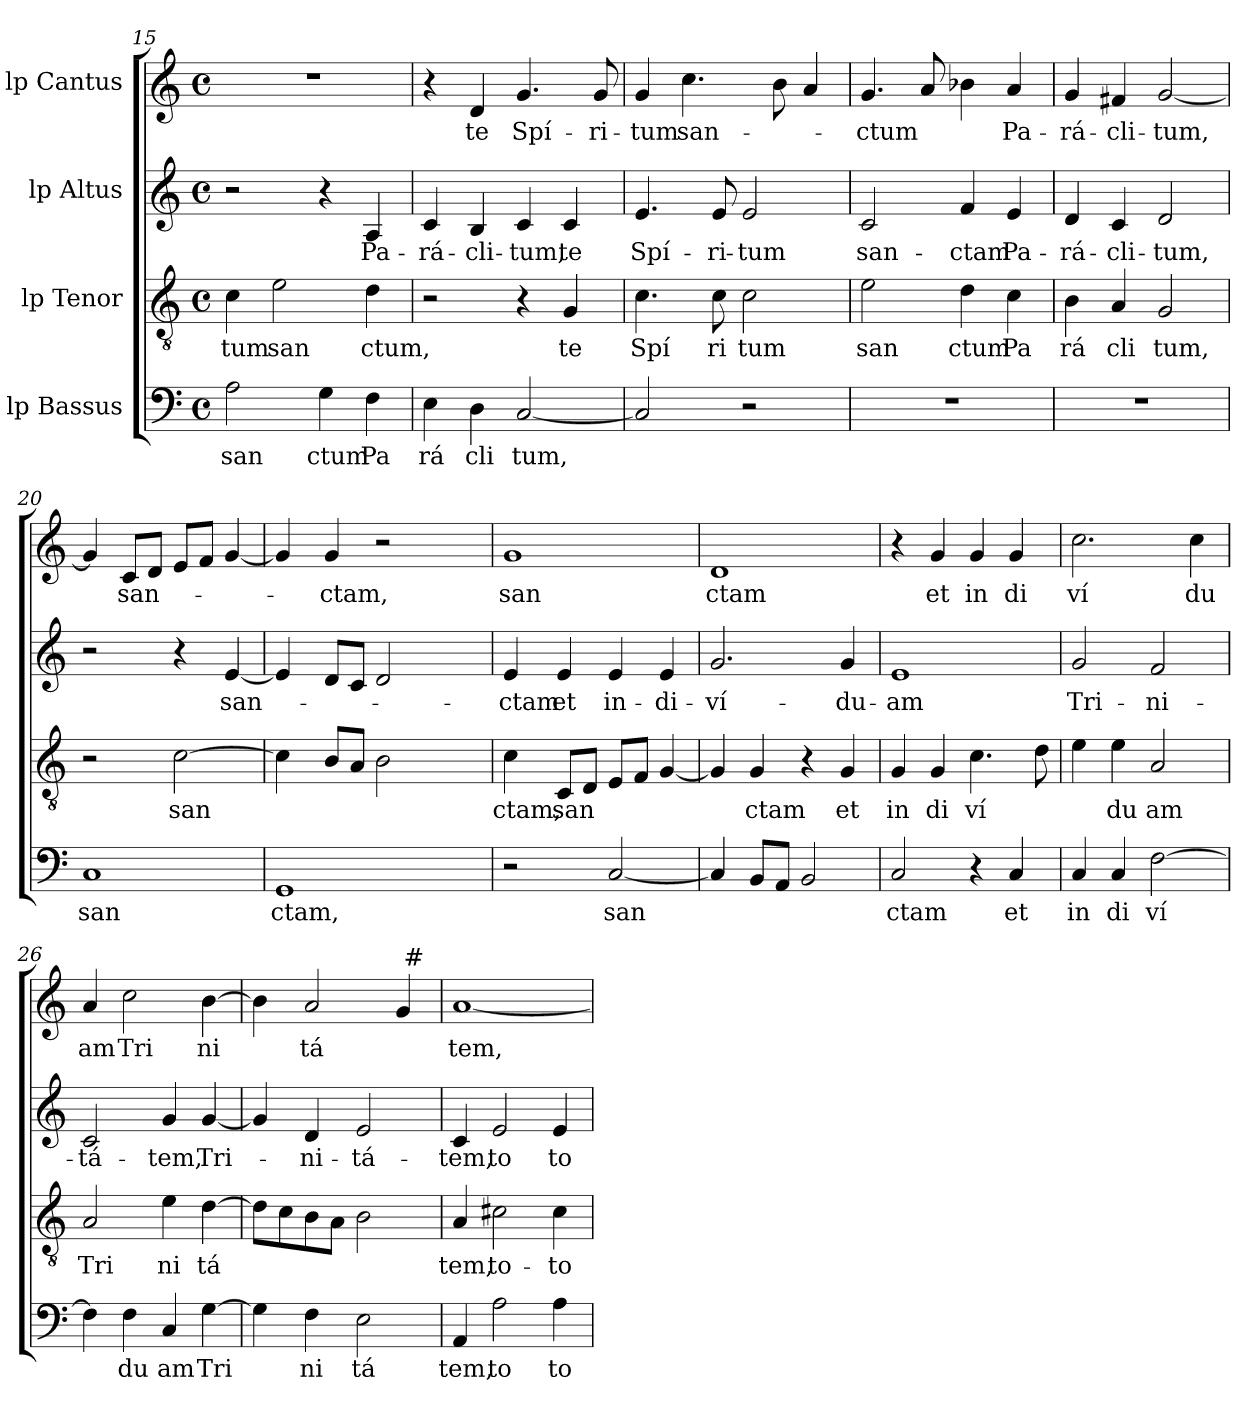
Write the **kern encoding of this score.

**kern	**text	**kern	**text	**kern	**text	**kern	**text
*part4	*part4	*part3	*part3	*part2	*part2	*part1	*part1
*staff4	*staff4	*staff3	*staff3	*staff2	*staff2	*staff1	*staff1
*I"lp Bassus	*	*I"lp Tenor	*	*I"lp Altus	*	*I"lp Cantus	*
*clefF4	*	*clefGv2	*	*clefG2	*	*clefG2	*
*M4/4	*	*M4/4	*	*M4/4	*	*M4/4	*
*met(c)	*	*met(c)	*	*met(c)	*	*met(c)	*
=15	=15	=15	=15	=15	=15	=15	=15
!	!LO:LY:b:cj	!	!LO:LY:b:cj	!	!	!	!
2A\	san	4c\	tum	2r	.	1r	.
!	!	!	!LO:LY:b:cj	!	!	!	!
.	.	2e\	san	.	.	.	.
!	!LO:LY:b:cj	!	!	!	!	!	!
4G\	ctum	.	.	4r	.	.	.
!	!LO:LY:b:cj	!	!LO:LY:b:cj	!	!LO:LY:b:cj	!	!
4F\	Pa	4d\	ctum,	4A/	Pa-	.	.
=16	=16	=16	=16	=16	=16	=16	=16
!	!LO:LY:b:cj	!	!	!	!LO:LY:b:cj	!	!
4E\	rá	2r	.	4c/	-rá-	4r	.
!	!LO:LY:b:cj	!	!	!	!LO:LY:b:cj	!	!LO:LY:b:cj
4D\	cli	.	.	4B/	-cli-	4d/	te
!	!LO:LY:b:cj	!	!	!	!LO:LY:b:cj	!	!LO:LY:b:cj
[<2C/	tum,	4r	.	4c/	-tum,	4.g/	Spí-
!	!	!	!LO:LY:b:cj	!	!LO:LY:b:cj	!	!
.	.	4G/	te	4c/	te	.	.
!	!	!	!	!	!	!	!LO:LY:b:cj
.	.	.	.	.	.	8g/	-ri-
=17	=17	=17	=17	=17	=17	=17	=17
!	!	!	!LO:LY:b:cj	!	!LO:LY:b:cj	!	!LO:LY:b:cj
2C/]	.	4.c\	Spí	4.e/	Spí-	4g/	-tum
!	!	!	!	!	!	!	!LO:LY:b
.	.	.	.	.	.	4.cc\	san-
!	!	!	!LO:LY:b:cj	!	!LO:LY:b:cj	!	!
.	.	8c\	ri	8e/	-ri-	.	.
!	!	!	!LO:LY:b:cj	!	!LO:LY:b:cj	!	!
2r	.	2c\	tum	2e/	-tum	.	.
.	.	.	.	.	.	8b\	.
.	.	.	.	.	.	4a/	.
=18	=18	=18	=18	=18	=18	=18	=18
!	!	!	!LO:LY:b:cj	!	!LO:LY:b:cj	!	!LO:LY:b
1r	.	2e\	san	2c/	san-	4.g/	-ctum
.	.	.	.	.	.	8a/	.
!	!	!	!LO:LY:b:cj	!	!LO:LY:b:cj	!	!
.	.	4d\	ctum	4f/	-ctam	4b-X\	.
!	!	!	!LO:LY:b:cj	!	!LO:LY:b:cj	!	!LO:LY:b:cj
.	.	4c\	Pa	4e/	Pa-	4a/	Pa-
=19	=19	=19	=19	=19	=19	=19	=19
!	!	!	!LO:LY:b:cj	!	!LO:LY:b:cj	!	!LO:LY:b:cj
1r	.	4B\	rá	4d/	-rá-	4g/	-rá-
!	!	!	!LO:LY:b:cj	!	!LO:LY:b:cj	!	!LO:LY:b:cj
.	.	4A/	cli	4c/	-cli-	4f#X/	-cli-
!	!	!	!LO:LY:b:cj	!	!LO:LY:b:cj	!	!LO:LY:b:cj
.	.	2G/	tum,	2d/	-tum,	[<2g/	-tum,
=20	=20	=20	=20	=20	=20	=20	=20
!	!LO:LY:b:cj	!	!	!	!	!	!
1C	san	2r	.	2r	.	4g/]	.
!	!	!	!	!	!	!	!LO:LY:b
.	.	.	.	.	.	8c/L	san-
.	.	.	.	.	.	8d/J	.
!	!	!	!LO:LY:b	!	!	!	!
.	.	[<2c\	san	4r	.	8e/L	.
.	.	.	.	.	.	8f/J	.
!	!	!	!	!	!LO:LY:b	!	!
.	.	.	.	[>4e/	san-	[>4g/	.
!!LO:LB:g=z
=21	=21	=21	=21	=21	=21	=21	=21
!	!LO:LY:b:cj	!	!	!	!	!	!
*	*	*^	*	*	*	*	*
1GG	ctam,	4c\]	32.ryy	.	4e/]	.	4g/]	.
.	.	.	2ryy	.	.	.	.	.
!	!	!	!	!	!	!	!	!LO:LY:b:cj
.	.	8B/L	.	.	8d/L	.	4g/	-ctam,
.	.	8A/J	.	.	8c/J	.	.	.
.	.	2B\	.	.	2d/	.	2r	.
.	.	.	4ryy	.	.	.	.	.
.	.	.	8ryy	.	.	.	.	.
.	.	.	16ryy	.	.	.	.	.
.	.	.	64ryy	.	.	.	.	.
=22	=22	=22	=22	=22	=22	=22	=22	=22
!	!	!	!	!LO:LY:b:cj	!	!LO:LY:b:cj	!	!LO:LY:b:cj
*	*	*v	*v	*	*	*	*	*
2r	.	4c\	ctam,	4e/	-ctam	1g	san
!	!	!	!LO:LY:b	!	!LO:LY:b:cj	!	!
.	.	8C/L	san	4e/	et	.	.
.	.	8D/J	.	.	.	.	.
!	!LO:LY:b	!	!	!	!LO:LY:b:cj	!	!
[<2C/	san	8E/L	.	4e/	in-	.	.
.	.	8F/J	.	.	.	.	.
!	!	!	!	!	!LO:LY:b:cj	!	!
.	.	[<4G/	.	4e/	-di-	.	.
=23	=23	=23	=23	=23	=23	=23	=23
!	!	!	!	!	!LO:LY:b:cj	!	!LO:LY:b:cj
4C/]	.	4G/]	.	2.g/	-ví-	1d	ctam
!	!	!	!LO:LY:b:cj	!	!	!	!
8BB/L	.	4G/	ctam	.	.	.	.
8AA/J	.	.	.	.	.	.	.
2BB/	.	4r	.	.	.	.	.
!	!	!	!LO:LY:b:cj	!	!LO:LY:b:cj	!	!
.	.	4G/	et	4g/	-du-	.	.
=24	=24	=24	=24	=24	=24	=24	=24
!	!LO:LY:b:cj	!	!LO:LY:b:cj	!	!LO:LY:b:cj	!	!
2C/	ctam	4G/	in	1e	-am	4r	.
!	!	!	!LO:LY:b:cj	!	!	!	!LO:LY:b:cj
.	.	4G/	di	.	.	4g/	et
!	!	!	!LO:LY:b:cj	!	!	!	!LO:LY:b:cj
4r	.	4.c\	ví	.	.	4g/	in
!	!LO:LY:b:cj	!	!	!	!	!	!LO:LY:b:cj
4C/	et	.	.	.	.	4g/	di
.	.	8d\	.	.	.	.	.
=25	=25	=25	=25	=25	=25	=25	=25
!	!LO:LY:b:cj	!	!	!	!LO:LY:b:cj	!	!LO:LY:b:cj
4C/	in	4e\	.	2g/	Tri-	2.cc\	ví
!	!LO:LY:b:cj	!	!LO:LY:b:cj	!	!	!	!
4C/	di	4e\	du	.	.	.	.
!	!LO:LY:b:cj	!	!LO:LY:b:cj	!	!LO:LY:b:cj	!	!
[>2F\	ví	2A/	am	2f/	-ni-	.	.
!	!	!	!	!	!	!	!LO:LY:b:cj
.	.	.	.	.	.	4cc\	du
=26	=26	=26	=26	=26	=26	=26	=26
!	!	!	!LO:LY:b:cj	!	!LO:LY:b:cj	!	!LO:LY:b:cj
4F\]	.	2A/	Tri	2c/	-tá-	4a/	am
!	!LO:LY:b:cj	!	!	!	!	!	!LO:LY:b:cj
4F\	du	.	.	.	.	2cc\	Tri
!	!LO:LY:b:cj	!	!LO:LY:b:cj	!	!LO:LY:b:cj	!	!
4C/	am	4e\	ni	4g/	-tem,	.	.
!	!LO:LY:b:cj	!	!LO:LY:b:cj	!	!LO:LY:b:cj	!	!LO:LY:b:cj
[>4G\	Tri	[>4d\	tá	[<4g/	Tri-	[>4b\	ni
=27	=27	=27	=27	=27	=27	=27	=27
*	*	*	*	*	*	*^	*
4G\]	.	8d\L]	.	4g/]	.	4b\]	2ryy	.
.	.	8c\	.	.	.	.	.	.
!	!LO:LY:b:cj	!	!	!	!LO:LY:b:cj	!	!	!LO:LY:b:cj
4F\	ni	8B\	.	4d/	-ni-	2a/	.	tá
.	.	8A\J	.	.	.	.	.	.
!	!LO:LY:b:cj	!	!	!	!LO:LY:b:cj	!	!	!
2E\	tá	2B\	.	2e/	-tá-	.	4ryy	.
.	.	.	.	.	.	4g/	64ryy	.
!	!	!	!	!	!	!	!LO:TX:a:t=#	!
.	.	.	.	.	.	.	8...ryy	.
!!LO:PB:g=z
=28	=28	=28	=28	=28	=28	=28	=28	=28
!	!LO:LY:b:cj	!	!LO:LY:b:cj	!	!LO:LY:b:cj	!	!	!LO:LY:b:cj
*	*	*	*	*	*	*v	*v	*
4AA/	tem,	4A/	tem,	4c/	-tem,	[<1a	tem,
!	!LO:LY:b:cj	!	!LO:LY:b:cj	!	!LO:LY:b:cj	!	!
2A\	to	2c#X\	to-	2e/	to	.	.
!	!LO:LY:b:cj	!	!LO:LY:b:cj	!	!LO:LY:b:cj	!	!
4A\	to	4c#\	-to	4e/	to	.	.
=	=	=	=	=	=	=	=
*-	*-	*-	*-	*-	*-	*-	*-
